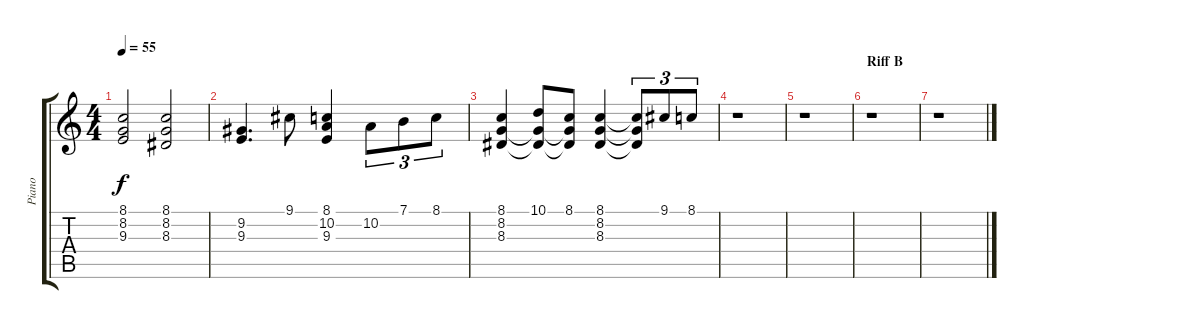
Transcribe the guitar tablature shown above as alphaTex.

\track ("Piano" "Piano") {instrument acousticgrandpiano}
\staff {score tabs}
\tuning (E4 B3 G3 D3 A2 E2) {hide}
\ts (4 4)
\tempo 55
\clef g2
\ks c
(8.1 8.2 9.3).2{dy f} (8.1 8.2 8.3).2 |
(9.2 9.3).4{d} 9.1.8 (8.1 10.2 9.3).4 10.2.8{tu (3 2)} 7.1.8{tu (3 2)} 8.1.8{tu (3 2)} |
(8.1 8.2 8.3).4 (10.1 8.2{t} 8.3{t}).8 (8.1 8.2{t} 8.3{t}).8 (8.1 8.2 8.3).4 (8.1{t} 8.2{t} 8.3{t}).8{tu (3 2)} 9.1.8{tu (3 2)} 8.1.8{tu (3 2)} |
r.1 |
r.1 |
\section ("" "Riff B")
r.1 |
r.1
